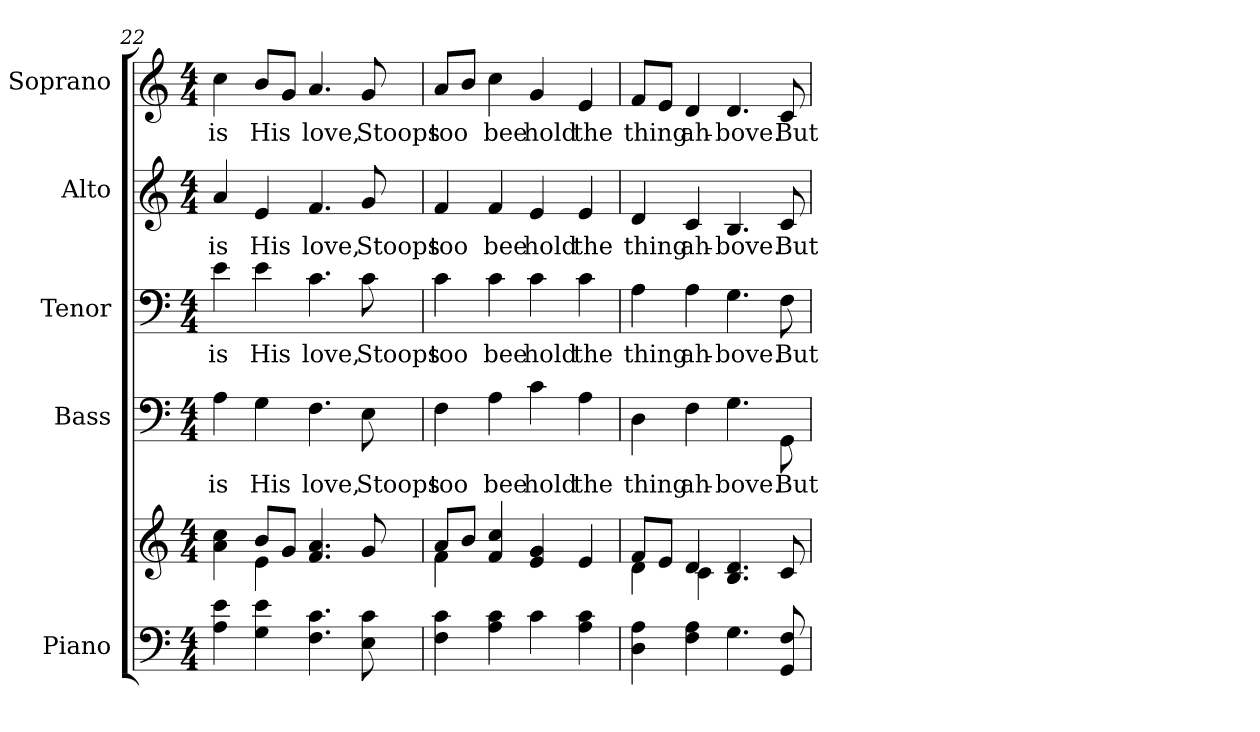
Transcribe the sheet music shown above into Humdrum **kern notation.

**kern	**kern	**kern	**text	**kern	**text	**kern	**text	**kern	**text
*part5	*part5	*part4	*part4	*part3	*part3	*part2	*part2	*part1	*part1
*staff6	*staff5	*staff4	*staff4	*staff3	*staff3	*staff2	*staff2	*staff1	*staff1
*I"Piano	*	*I"Bass	*	*I"Tenor	*	*I"Alto	*	*I"Soprano	*
*I'Pno.	*	*I'B.	*	*I'T.	*	*I'A.	*	*I'S.	*
*clefF4	*clefG2	*clefF4	*	*clefF4	*	*clefG2	*	*clefG2	*
*k[]	*k[]	*k[]	*	*k[]	*	*k[]	*	*k[]	*
*C:	*C:	*C:	*	*C:	*	*C:	*	*C:	*
*M4/4	*M4/4	*M4/4	*	*M4/4	*	*M4/4	*	*M4/4	*
=22	=22	=22	=22	=22	=22	=22	=22	=22	=22
*	*^	*	*	*	*	*	*	*	*
!	!	!	!	!LO:LY:b:color=#000000	!	!	!	!	!	!
!	!	!	!	!	!	!LO:LY:b:color=#000000	!	!	!	!
!	!	!	!	!	!	!	!	!LO:LY:b:color=#000000	!	!
!	!	!	!	!	!	!	!	!	!	!LO:LY:b:color=#000000
4Ai\ 4ei	4ai\ 4cci	4ryy	4Ai\	is	4ei\	is	4ai/	is	4cci\	is
!	!	!	!	!LO:LY:b:color=#000000	!	!	!	!	!	!
!	!	!	!	!	!	!LO:LY:b:color=#000000	!	!	!	!
!	!	!	!	!	!	!	!	!LO:LY:b:color=#000000	!	!
!	!	!	!	!	!	!	!	!	!	!LO:LY:b:color=#000000
4Gi\ 4ei	8bi/L	4ei\	4Gi\	His	4ei\	His	4ei/	His	8bi/L	His
.	8gi/J	.	.	.	.	.	.	.	8gi/J	.
!	!	!	!	!LO:LY:b:color=#000000	!	!	!	!	!	!
!	!	!	!	!	!	!LO:LY:b:color=#000000	!	!	!	!
!	!	!	!	!	!	!	!	!LO:LY:b:color=#000000	!	!
!	!	!	!	!	!	!	!	!	!	!LO:LY:b:color=#000000
4.Fi\ 4.ci	4.fi/ 4.ai	2ryy	4.Fi\	love,	4.ci\	love,	4.fi/	love,	4.ai/	love,
!	!	!	!	!LO:LY:b:color=#000000	!	!	!	!	!	!
!	!	!	!	!	!	!LO:LY:b:color=#000000	!	!	!	!
!	!	!	!	!	!	!	!	!LO:LY:b:color=#000000	!	!
!	!	!	!	!	!	!	!	!	!	!LO:LY:b:color=#000000
8Ei\ 8ci	8gi/	.	8Ei\	Stoops	8ci\	Stoops	8gi/	Stoops	8gi/	Stoops
!!LO:PB:g=z
=23	=23	=23	=23	=23	=23	=23	=23	=23	=23	=23
!	!	!	!	!LO:LY:b:color=#000000	!	!	!	!	!	!
!	!	!	!	!	!	!LO:LY:b:color=#000000	!	!	!	!
!	!	!	!	!	!	!	!	!LO:LY:b:color=#000000	!	!
!	!	!	!	!	!	!	!	!	!	!LO:LY:b:color=#000000
4Fi\ 4ci	8ai/L	4fi\	4Fi\	too	4ci\	too	4fi/	too	8ai/L	too
.	8bi/J	.	.	.	.	.	.	.	8bi/J	.
!	!	!	!	!LO:LY:b:color=#000000	!	!	!	!	!	!
!	!	!	!	!	!	!LO:LY:b:color=#000000	!	!	!	!
!	!	!	!	!	!	!	!	!LO:LY:b:color=#000000	!	!
!	!	!	!	!	!	!	!	!	!	!LO:LY:b:color=#000000
4Ai\ 4ci	4fi/ 4cci	4ryy	4Ai\	bee	4ci\	bee	4fi/	bee	4cci\	bee
!	!	!	!	!LO:LY:b:color=#000000	!	!	!	!	!	!
!	!	!	!	!	!	!LO:LY:b:color=#000000	!	!	!	!
!	!	!	!	!	!	!	!	!LO:LY:b:color=#000000	!	!
!	!	!	!	!	!	!	!	!	!	!LO:LY:b:color=#000000
4ci\	4ei/ 4gi	2ryy	4ci\	hold	4ci\	hold	4ei/	hold	4gi/	hold
!	!	!	!	!LO:LY:b:color=#000000	!	!	!	!	!	!
!	!	!	!	!	!	!LO:LY:b:color=#000000	!	!	!	!
!	!	!	!	!	!	!	!	!LO:LY:b:color=#000000	!	!
!	!	!	!	!	!	!	!	!	!	!LO:LY:b:color=#000000
4Ai\ 4ci	4ei/	.	4Ai\	the	4ci\	the	4ei/	the	4ei/	the
=24	=24	=24	=24	=24	=24	=24	=24	=24	=24	=24
!	!	!	!	!LO:LY:b:color=#000000	!	!	!	!	!	!
!	!	!	!	!	!	!LO:LY:b:color=#000000	!	!	!	!
!	!	!	!	!	!	!	!	!LO:LY:b:color=#000000	!	!
!	!	!	!	!	!	!	!	!	!	!LO:LY:b:color=#000000
4Di\ 4Ai	8fi/L	4di\	4Di\	thing	4Ai\	thing	4di/	thing	8fi/L	thing
.	8ei/J	.	.	.	.	.	.	.	8ei/J	.
!	!	!	!	!LO:LY:b:color=#000000	!	!	!	!	!	!
!	!	!	!	!	!	!LO:LY:b:color=#000000	!	!	!	!
!	!	!	!	!	!	!	!	!LO:LY:b:color=#000000	!	!
!	!	!	!	!	!	!	!	!	!	!LO:LY:b:color=#000000
4Fi\ 4Ai	4di/	4ci\	4Fi\	ah-	4Ai\	ah-	4ci/	ah-	4di/	ah-
!	!	!	!	!LO:LY:b:color=#000000	!	!	!	!	!	!
!	!	!	!	!	!	!LO:LY:b:color=#000000	!	!	!	!
!	!	!	!	!	!	!	!	!LO:LY:b:color=#000000	!	!
!	!	!	!	!	!	!	!	!	!	!LO:LY:b:color=#000000
4.Gi\	4.Bi/ 4.di	2ryy	4.Gi\	-bove.	4.Gi\	-bove.	4.Bi/	-bove.	4.di/	-bove.
!	!	!	!	!LO:LY:b:color=#000000	!	!	!	!	!	!
!	!	!	!	!	!	!LO:LY:b:color=#000000	!	!	!	!
!	!	!	!	!	!	!	!	!LO:LY:b:color=#000000	!	!
!	!	!	!	!	!	!	!	!	!	!LO:LY:b:color=#000000
8GGi/ 8Fi	8ci/	.	8GGi\	But	8Fi\	But	8ci/	But	8ci/	But
*	*v	*v	*	*	*	*	*	*	*	*
=	=	=	=	=	=	=	=	=	=
*-	*-	*-	*-	*-	*-	*-	*-	*-	*-
